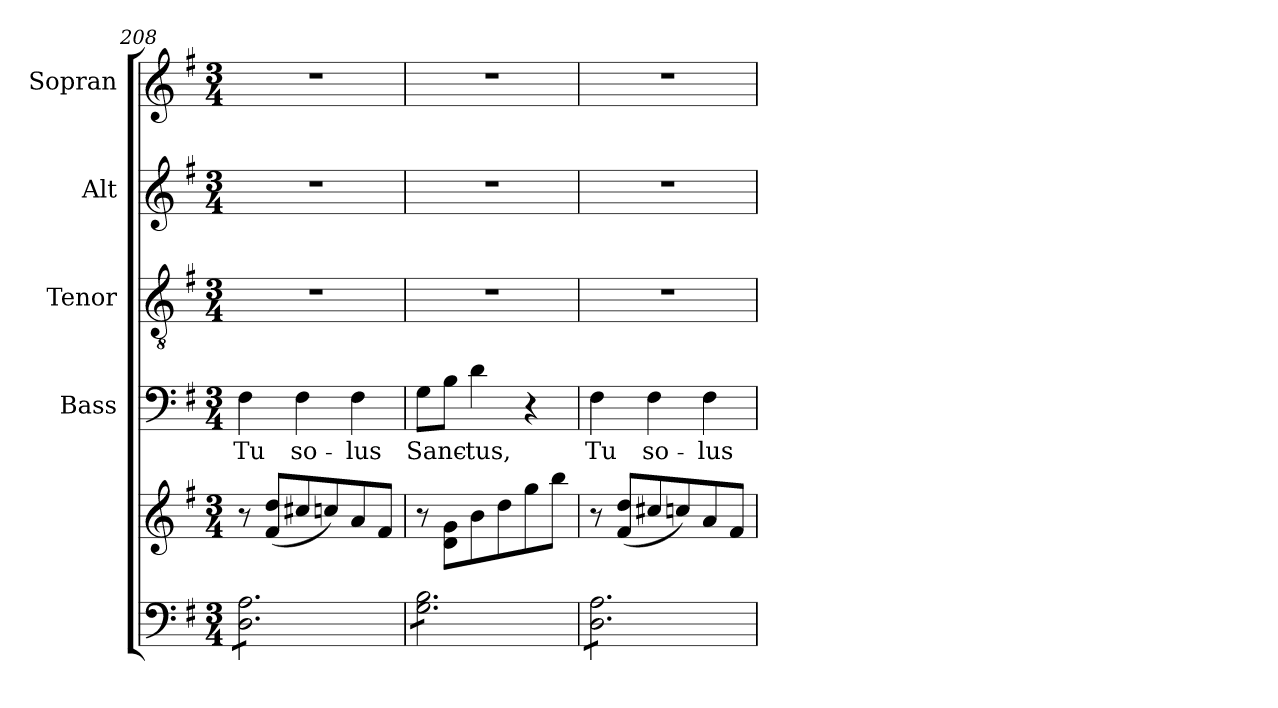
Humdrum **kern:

**kern	**kern	**kern	**text	**kern	**kern	**kern
*part5	*part5	*part4	*part4	*part3	*part2	*part1
*staff6	*staff5	*staff4	*staff4	*staff3	*staff2	*staff1
*	*	*I"Bass	*	*I"Tenor	*I"Alt	*I"Sopran
*	*	*I'B.	*	*I'T.	*I'A.	*I'S.
*clefF4	*clefG2	*clefF4	*	*clefGv2	*clefG2	*clefG2
*k[f#]	*k[f#]	*k[f#]	*	*k[f#]	*k[f#]	*k[f#]
*G:	*G:	*G:	*	*G:	*G:	*G:
*M3/4	*M3/4	*M3/4	*	*M3/4	*M3/4	*M3/4
=208	=208	=208	=208	=208	=208	=208
!	!	!	!LO:LY:b	!	!	!
*tremolo	*	*	*	*	*	*
8D\ 8A\L	8r	4F#\	Tu	2.r	2.r	2.r
8D\ 8A\	(<8f#/ 8dd/L	.	.	.	.	.
!	!	!	!LO:LY:b	!	!	!
8D\ 8A\	8cc#X/	4F#\	so-	.	.	.
8D\ 8A\	8ccn/)	.	.	.	.	.
!	!	!	!LO:LY:b	!	!	!
8D\ 8A\	8a/	4F#\	-lus	.	.	.
8D\ 8A\J	8f#/J	.	.	.	.	.
=209	=209	=209	=209	=209	=209	=209
!	!	!	!LO:LY:b	!	!	!
8G\ 8B\L	8r	8G\L	Sanc-	2.r	2.r	2.r
8G\ 8B\	8d\ 8g\L	8B\J	.	.	.	.
!	!	!	!LO:LY:b	!	!	!
8G\ 8B\	8b\	4d\	-tus,	.	.	.
8G\ 8B\	8dd\	.	.	.	.	.
8G\ 8B\	8gg\	4r	.	.	.	.
8G\ 8B\J	8bb\J	.	.	.	.	.
=210	=210	=210	=210	=210	=210	=210
!	!	!	!LO:LY:b	!	!	!
8D\ 8A\L	8r	4F#\	Tu	2.r	2.r	2.r
8D\ 8A\	(<8f#/ 8dd/L	.	.	.	.	.
!	!	!	!LO:LY:b	!	!	!
8D\ 8A\	8cc#X/	4F#\	so-	.	.	.
8D\ 8A\	8ccn/)	.	.	.	.	.
!	!	!	!LO:LY:b	!	!	!
8D\ 8A\	8a/	4F#\	-lus	.	.	.
8D\ 8A\J	8f#/J	.	.	.	.	.
*Xtremolo	*	*	*	*	*	*
=	=	=	=	=	=	=
*-	*-	*-	*-	*-	*-	*-
